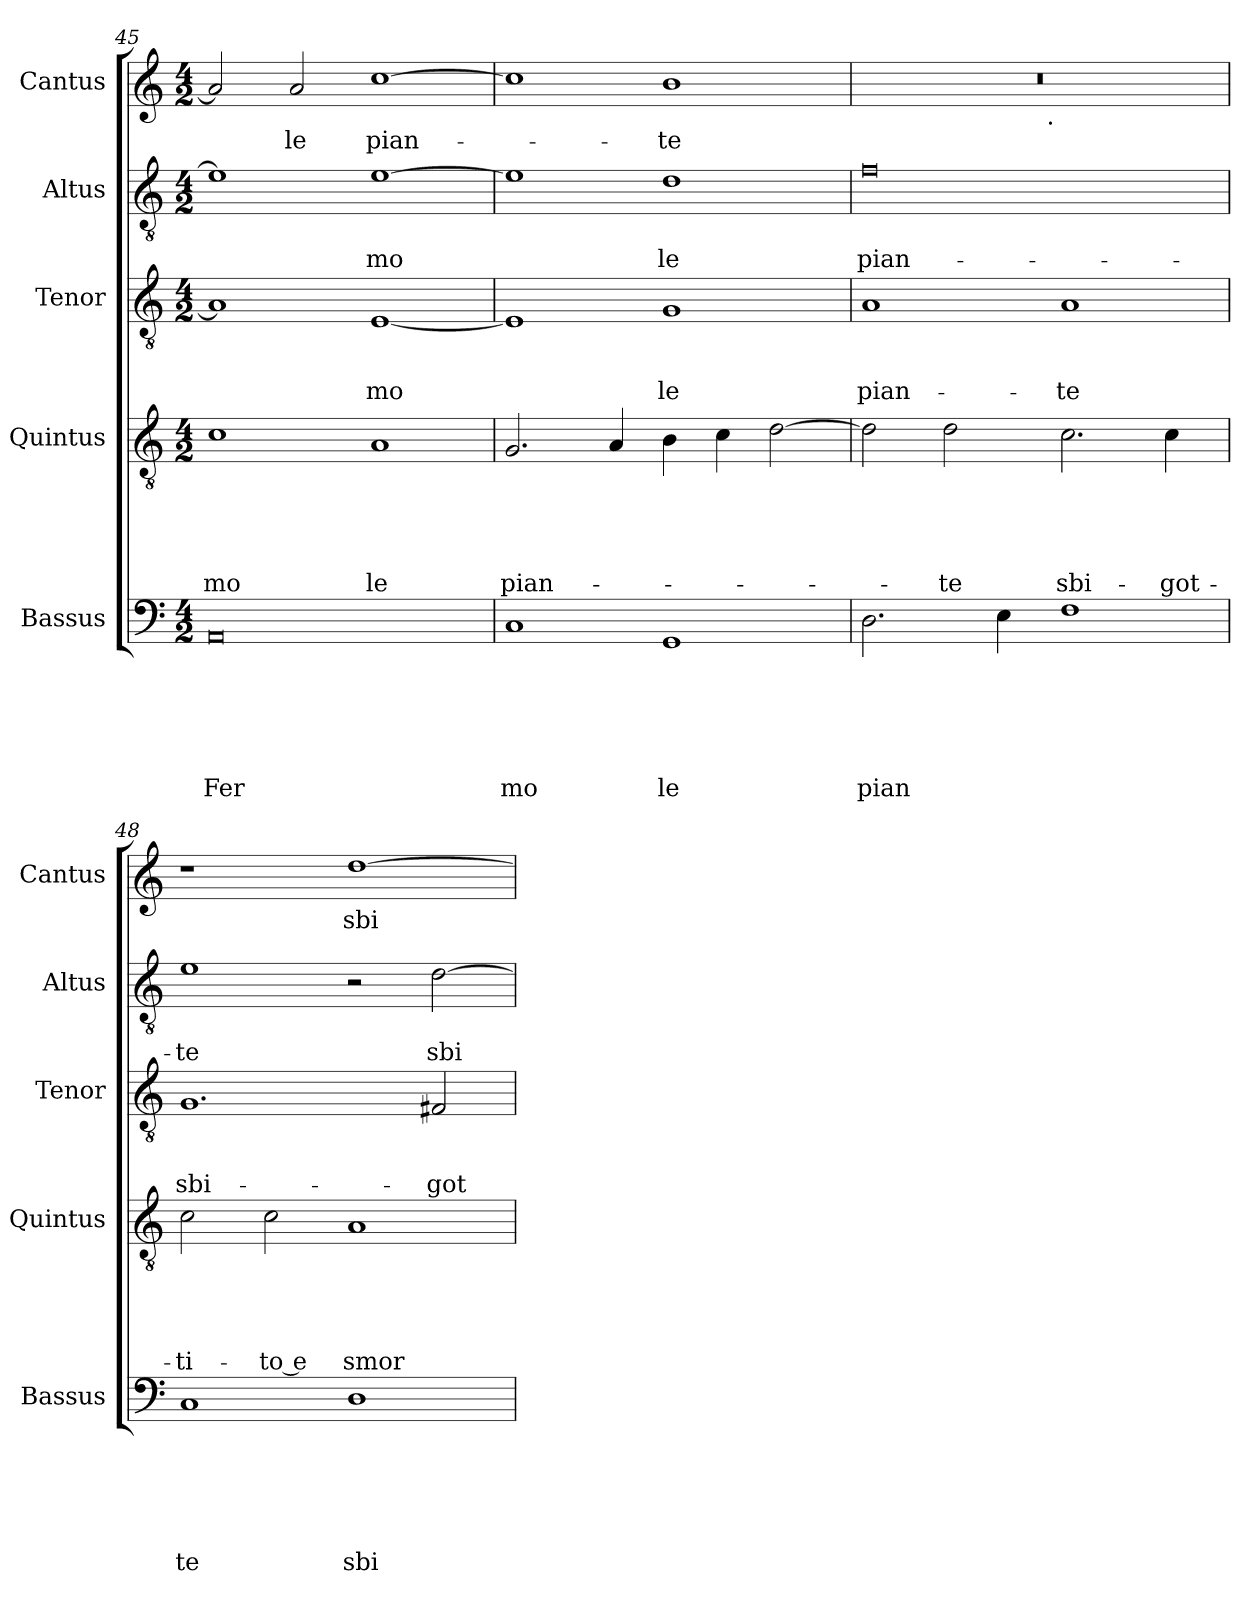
**kern	**text	**text	**text	**text	**text	**text	**kern	**text	**text	**text	**text	**text	**kern	**text	**text	**text	**kern	**text	**text	**kern	**text
*part5	*part5	*part5	*part5	*part5	*part5	*part5	*part4	*part4	*part4	*part4	*part4	*part4	*part3	*part3	*part3	*part3	*part2	*part2	*part2	*part1	*part1
*staff5	*staff5	*staff5	*staff5	*staff5	*staff5	*staff5	*staff4	*staff4	*staff4	*staff4	*staff4	*staff4	*staff3	*staff3	*staff3	*staff3	*staff2	*staff2	*staff2	*staff1	*staff1
*I"Bassus	*	*	*	*	*	*	*I"Quintus	*	*	*	*	*	*I"Tenor	*	*	*	*I"Altus	*	*	*I"Cantus	*
*I'Bassus	*	*	*	*	*	*	*I'Quintus	*	*	*	*	*	*I'Tenor	*	*	*	*I'Altus	*	*	*I'Cantus	*
*clefF4	*	*	*	*	*	*	*clefGv2	*	*	*	*	*	*clefGv2	*	*	*	*clefGv2	*	*	*clefG2	*
*k[]	*	*	*	*	*	*	*k[]	*	*	*	*	*	*k[]	*	*	*	*k[]	*	*	*k[]	*
*C:	*	*	*	*	*	*	*C:	*	*	*	*	*	*C:	*	*	*	*C:	*	*	*C:	*
*M4/2	*	*	*	*	*	*	*M4/2	*	*	*	*	*	*M4/2	*	*	*	*M4/2	*	*	*M4/2	*
=45	=45	=45	=45	=45	=45	=45	=45	=45	=45	=45	=45	=45	=45	=45	=45	=45	=45	=45	=45	=45	=45
!	!	!	!	!	!	!LO:LY:b	!	!	!	!	!	!LO:LY:b	!	!	!	!	!	!	!	!	!
0AA	.	.	.	.	.	Fer	1c	.	.	.	.	-mo	1A]	.	.	.	1e]	.	.	2a/]	.
!	!	!	!	!	!	!	!	!	!	!	!	!	!	!	!	!	!	!	!	!	!LO:LY:b
.	.	.	.	.	.	.	.	.	.	.	.	.	.	.	.	.	.	.	.	2a/	le
!	!	!	!	!	!	!	!	!	!	!	!	!LO:LY:b	!	!	!	!LO:LY:b	!	!	!LO:LY:b	!	!LO:LY:b
.	.	.	.	.	.	.	1A	.	.	.	.	le	[<1E	.	.	-mo	[>1e	.	-mo	[>1cc	pian-
=46	=46	=46	=46	=46	=46	=46	=46	=46	=46	=46	=46	=46	=46	=46	=46	=46	=46	=46	=46	=46	=46
!	!	!	!	!	!	!LO:LY:b	!	!	!	!	!	!LO:LY:b	!	!	!	!	!	!	!	!	!
1C	.	.	.	.	.	mo	2.G/	.	.	.	.	pian-	1E]	.	.	.	1e]	.	.	1cc]	.
.	.	.	.	.	.	.	4A/	.	.	.	.	.	.	.	.	.	.	.	.	.	.
!	!	!	!	!	!	!LO:LY:b	!	!	!	!	!	!	!	!	!	!LO:LY:b	!	!	!LO:LY:b	!	!LO:LY:b
1GG	.	.	.	.	.	le	4B\	.	.	.	.	.	1G	.	.	le	1d	.	le	1b	-te
.	.	.	.	.	.	.	4c\	.	.	.	.	.	.	.	.	.	.	.	.	.	.
.	.	.	.	.	.	.	[>2d\	.	.	.	.	.	.	.	.	.	.	.	.	.	.
=47	=47	=47	=47	=47	=47	=47	=47	=47	=47	=47	=47	=47	=47	=47	=47	=47	=47	=47	=47	=47	=47
!	!	!	!	!	!	!LO:LY:b	!	!	!	!	!	!	!	!	!	!LO:LY:b	!	!	!LO:LY:b	!	!
*	*	*	*	*	*	*	*	*	*	*	*	*	*	*	*	*	*	*	*	*^	*
2.D\	.	.	.	.	.	pian	2d\]	.	.	.	.	.	1A	.	.	pian-	0f	.	pian-	0r	2ryy	.
!	!	!	!	!	!	!	!	!	!	!	!	!LO:LY:b	!	!	!	!	!	!	!	!	!	!
.	.	.	.	.	.	.	2d\	.	.	.	.	-te	.	.	.	.	.	.	.	.	4...ryy	.
4E\	.	.	.	.	.	.	.	.	.	.	.	.	.	.	.	.	.	.	.	.	.	.
!	!	!	!	!	!	!	!	!	!	!	!	!	!	!	!	!	!	!	!	!	!LO:TX:b:t=.	!
.	.	.	.	.	.	.	.	.	.	.	.	.	.	.	.	.	.	.	.	.	1ryy	.
!	!	!	!	!	!	!	!	!	!	!	!	!LO:LY:b	!	!	!	!LO:LY:b	!	!	!	!	!	!
1F	.	.	.	.	.	.	2.c\	.	.	.	.	sbi-	1A	.	.	-te	.	.	.	.	.	.
!	!	!	!	!	!	!	!	!	!	!	!	!LO:LY:b	!	!	!	!	!	!	!	!	!	!
.	.	.	.	.	.	.	4c\	.	.	.	.	-got-	.	.	.	.	.	.	.	.	.	.
.	.	.	.	.	.	.	.	.	.	.	.	.	.	.	.	.	.	.	.	.	32ryy	.
=48	=48	=48	=48	=48	=48	=48	=48	=48	=48	=48	=48	=48	=48	=48	=48	=48	=48	=48	=48	=48	=48	=48
!	!	!	!	!	!	!LO:LY:b	!	!	!	!	!	!LO:LY:b	!	!	!	!LO:LY:b	!	!	!LO:LY:b	!	!	!
*	*	*	*	*	*	*	*	*	*	*	*	*	*	*	*	*	*	*	*	*v	*v	*
1C	.	.	.	.	.	te	2c\	.	.	.	.	-ti-	1.G	.	.	sbi-	1e	.	-te	1r	.
!	!	!	!	!	!	!	!	!	!	!	!	!LO:LY:b:rj	!	!	!	!	!	!	!	!	!
.	.	.	.	.	.	.	2c\	.	.	.	.	-to e	.	.	.	.	.	.	.	.	.
!	!	!	!	!	!	!LO:LY:b	!	!	!	!	!	!LO:LY:b	!	!	!	!	!	!	!	!	!LO:LY:b
1D	.	.	.	.	.	sbi	1A	.	.	.	.	smor-	.	.	.	.	2r	.	.	[>1dd	sbi-
!	!	!	!	!	!	!	!	!	!	!	!	!	!	!	!	!LO:LY:b	!	!	!LO:LY:b	!	!
.	.	.	.	.	.	.	.	.	.	.	.	.	2F#X/	.	.	-got-	[>2d\	.	sbi-	.	.
=	=	=	=	=	=	=	=	=	=	=	=	=	=	=	=	=	=	=	=	=	=
*-	*-	*-	*-	*-	*-	*-	*-	*-	*-	*-	*-	*-	*-	*-	*-	*-	*-	*-	*-	*-	*-
